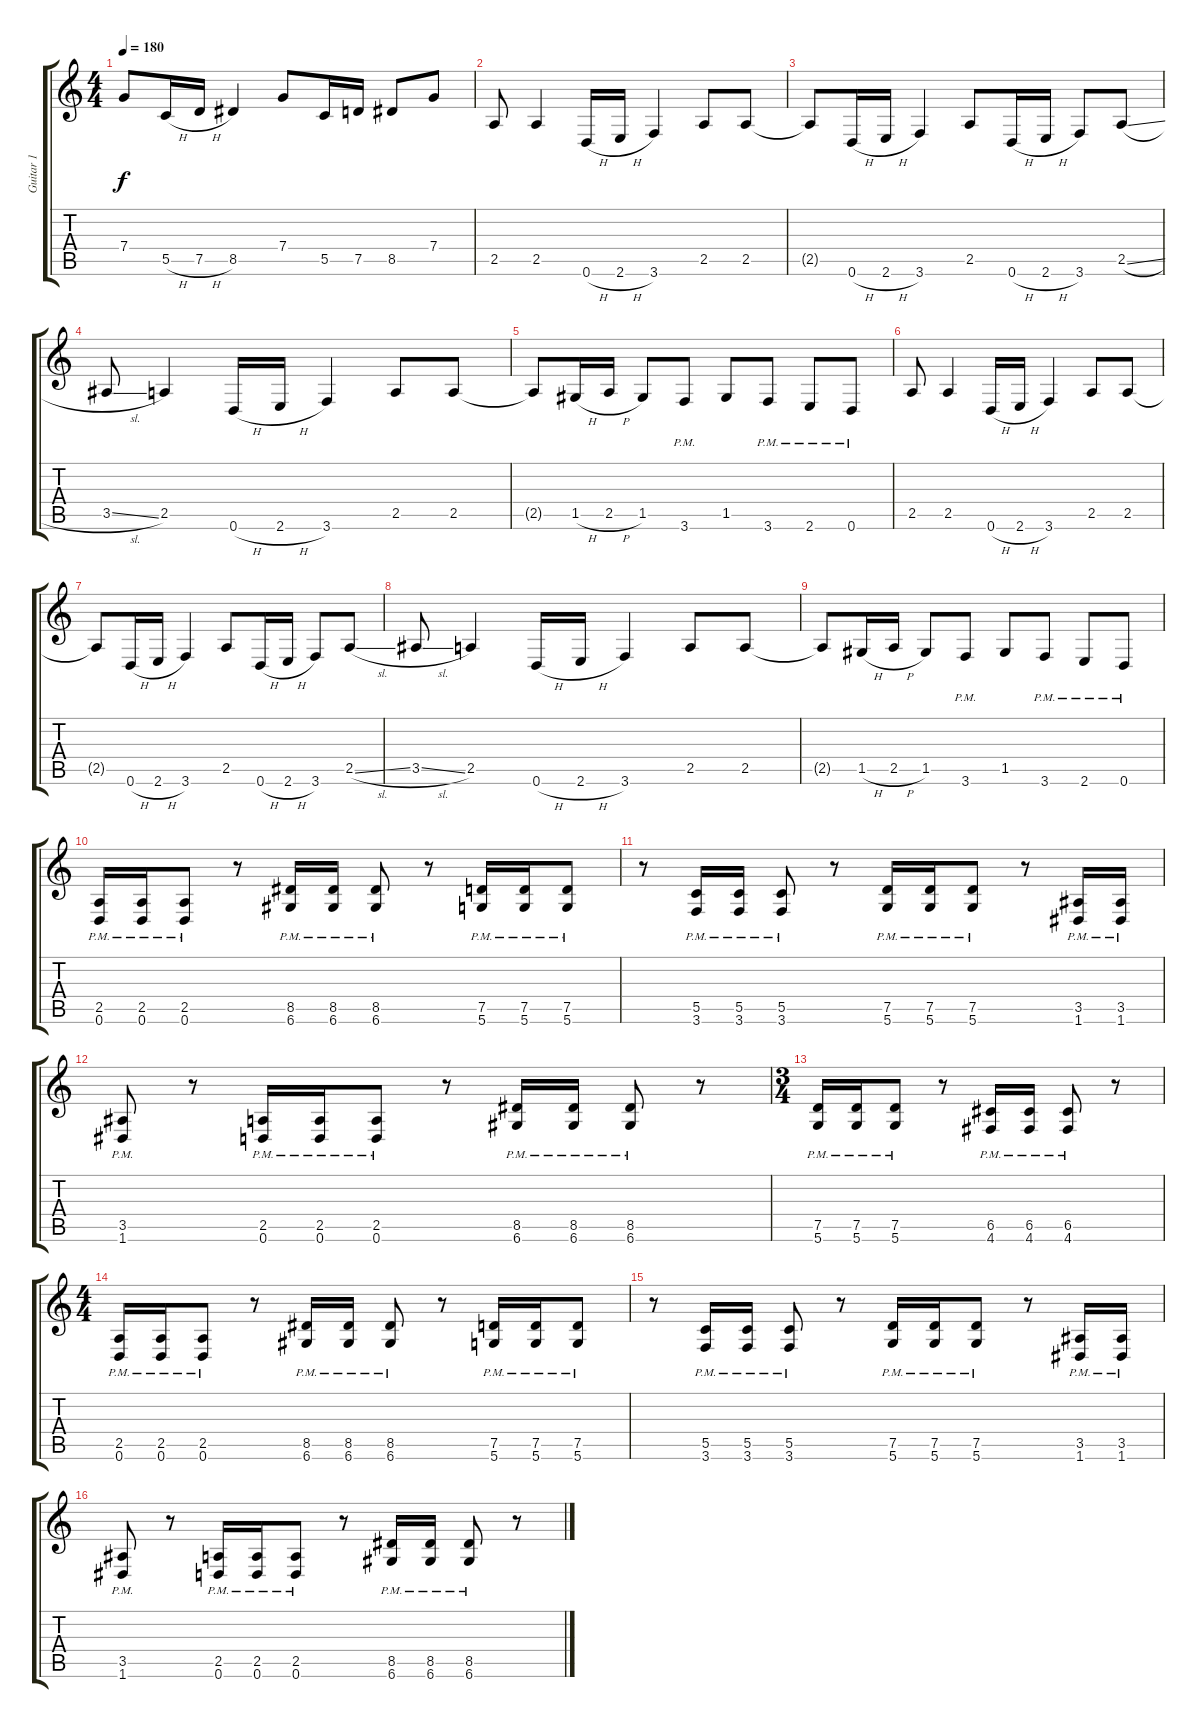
\track ("Guitar 1" "Guitar 1") {instrument distortionguitar}
\staff {score tabs}
\tuning (D4 A3 F3 C3 G2 D2) {hide}
\ts (4 4)
\tempo 180
\clef g2
\ks c
7.4{t}.8{dy f} 5.5{h}.16 7.5{h}.16 8.5.4 7.4.8 5.5.16 7.5.16 8.5.8 7.4.8 |
2.5.8 2.5.4 0.6{h}.16 2.6{h}.16 3.6.4 2.5.8 2.5.8 |
2.5{t}.8 0.6{h}.16 2.6{h}.16 3.6.4 2.5.8 0.6{h}.16 2.6{h}.16 3.6.8 2.5{sl}.8 |
3.5{sl}.8 2.5.4 0.6{h}.16 2.6{h}.16 3.6.4 2.5.8 2.5.8 |
2.5{t}.8 1.5{h}.16 2.5{h}.16 1.5.8 3.6{pm}.8 1.5.8 3.6{pm}.8 2.6{pm}.8 0.6{pm}.8 |
2.5.8 2.5.4 0.6{h}.16 2.6{h}.16 3.6.4 2.5.8 2.5.8 |
2.5{t}.8 0.6{h}.16 2.6{h}.16 3.6.4 2.5.8 0.6{h}.16 2.6{h}.16 3.6.8 2.5{sl}.8 |
3.5{sl}.8 2.5.4 0.6{h}.16 2.6{h}.16 3.6.4 2.5.8 2.5.8 |
2.5{t}.8 1.5{h}.16 2.5{h}.16 1.5.8 3.6{pm}.8 1.5.8 3.6{pm}.8 2.6{pm}.8 0.6{pm}.8 |
(2.5{pm} 0.6{pm}).16 (2.5{pm} 0.6{pm}).16 (2.5{pm} 0.6{pm}).8 r.8 (8.5{pm} 6.6{pm}).16 (8.5{pm} 6.6{pm}).16 (8.5{pm} 6.6{pm}).8 r.8 (7.5{pm} 5.6{pm}).16 (7.5{pm} 5.6{pm}).16 (7.5{pm} 5.6{pm}).8 |
r.8 (5.5{pm} 3.6{pm}).16 (5.5{pm} 3.6{pm}).16 (5.5{pm} 3.6{pm}).8 r.8 (7.5{pm} 5.6{pm}).16 (7.5{pm} 5.6{pm}).16 (7.5{pm} 5.6{pm}).8 r.8 (3.5{pm} 1.6{pm}).16 (3.5{pm} 1.6{pm}).16 |
(3.5{pm} 1.6{pm}).8 r.8 (2.5{pm} 0.6{pm}).16 (2.5{pm} 0.6{pm}).16 (2.5{pm} 0.6{pm}).8 r.8 (8.5{pm} 6.6{pm}).16 (8.5{pm} 6.6{pm}).16 (8.5{pm} 6.6{pm}).8 r.8 |
\ts (3 4)
(7.5{pm} 5.6{pm}).16 (7.5{pm} 5.6{pm}).16 (7.5{pm} 5.6{pm}).8 r.8 (6.5{pm} 4.6{pm}).16 (6.5{pm} 4.6{pm}).16 (6.5{pm} 4.6{pm}).8 r.8 |
\ts (4 4)
(2.5{pm} 0.6{pm}).16 (2.5{pm} 0.6{pm}).16 (2.5{pm} 0.6{pm}).8 r.8 (8.5{pm} 6.6{pm}).16 (8.5{pm} 6.6{pm}).16 (8.5{pm} 6.6{pm}).8 r.8 (7.5{pm} 5.6{pm}).16 (7.5{pm} 5.6{pm}).16 (7.5{pm} 5.6{pm}).8 |
r.8 (5.5{pm} 3.6{pm}).16 (5.5{pm} 3.6{pm}).16 (5.5{pm} 3.6{pm}).8 r.8 (7.5{pm} 5.6{pm}).16 (7.5{pm} 5.6{pm}).16 (7.5{pm} 5.6{pm}).8 r.8 (3.5{pm} 1.6{pm}).16 (3.5{pm} 1.6{pm}).16 |
(3.5{pm} 1.6{pm}).8 r.8 (2.5{pm} 0.6{pm}).16 (2.5{pm} 0.6{pm}).16 (2.5{pm} 0.6{pm}).8 r.8 (8.5{pm} 6.6{pm}).16 (8.5{pm} 6.6{pm}).16 (8.5{pm} 6.6{pm}).8 r.8
